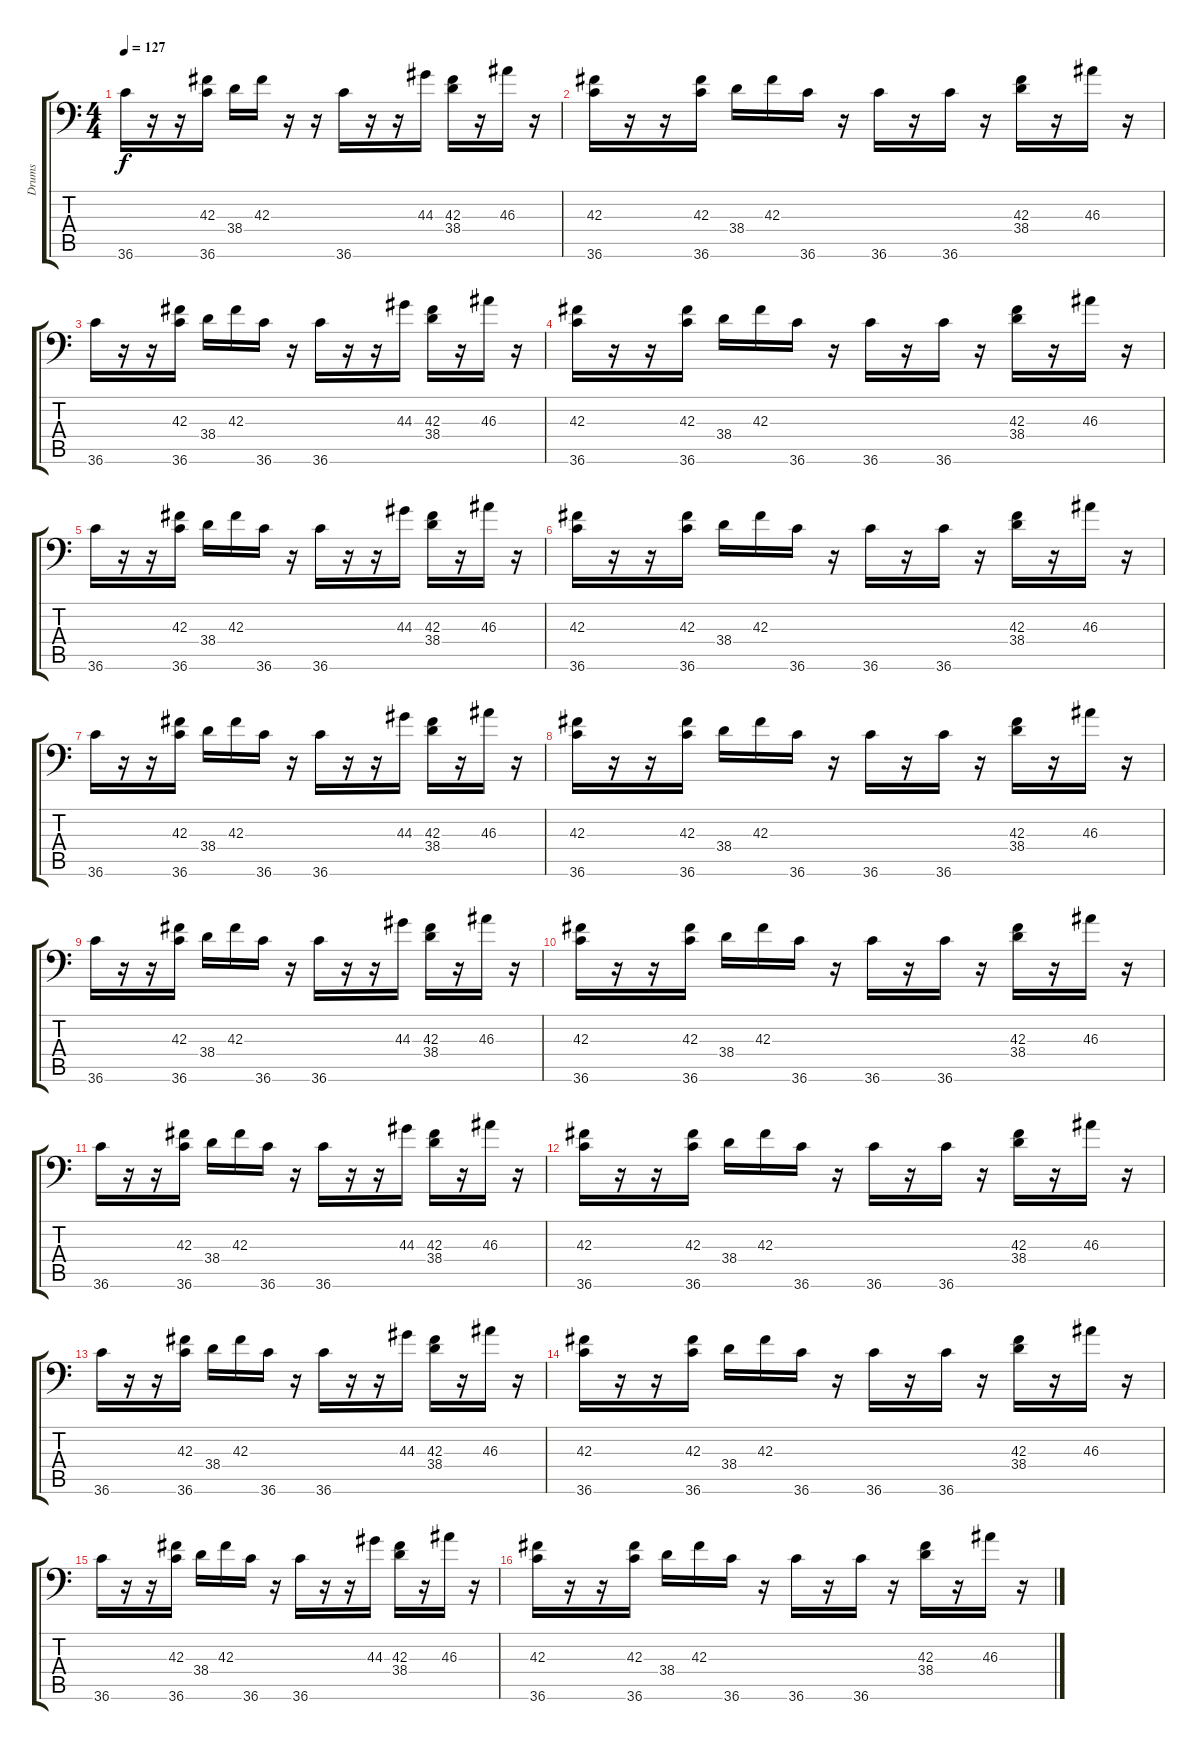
\track ("Drums" "Drums") {instrument acousticgrandpiano}
\staff {score tabs}
\tuning (C-1 C-1 C-1 C-1 C-1 C-1) {hide}
\ts (4 4)
\tempo 127
\clef f4
\ks c
36.6.16{dy f} r.16 r.16 (42.3 36.6).16 38.4.16 42.3.16 r.16 r.16 36.6.16 r.16 r.16 44.3.16 (42.3 38.4).16 r.16 46.3.16 r.16 |
(42.3 36.6).16 r.16 r.16 (42.3 36.6).16 38.4.16 42.3.16 36.6.16 r.16 36.6.16 r.16 36.6.16 r.16 (42.3 38.4).16 r.16 46.3.16 r.16 |
36.6.16 r.16 r.16 (42.3 36.6).16 38.4.16 42.3.16 36.6.16 r.16 36.6.16 r.16 r.16 44.3.16 (42.3 38.4).16 r.16 46.3.16 r.16 |
(42.3 36.6).16 r.16 r.16 (42.3 36.6).16 38.4.16 42.3.16 36.6.16 r.16 36.6.16 r.16 36.6.16 r.16 (42.3 38.4).16 r.16 46.3.16 r.16 |
36.6.16 r.16 r.16 (42.3 36.6).16 38.4.16 42.3.16 36.6.16 r.16 36.6.16 r.16 r.16 44.3.16 (42.3 38.4).16 r.16 46.3.16 r.16 |
(42.3 36.6).16 r.16 r.16 (42.3 36.6).16 38.4.16 42.3.16 36.6.16 r.16 36.6.16 r.16 36.6.16 r.16 (42.3 38.4).16 r.16 46.3.16 r.16 |
36.6.16 r.16 r.16 (42.3 36.6).16 38.4.16 42.3.16 36.6.16 r.16 36.6.16 r.16 r.16 44.3.16 (42.3 38.4).16 r.16 46.3.16 r.16 |
(42.3 36.6).16 r.16 r.16 (42.3 36.6).16 38.4.16 42.3.16 36.6.16 r.16 36.6.16 r.16 36.6.16 r.16 (42.3 38.4).16 r.16 46.3.16 r.16 |
36.6.16 r.16 r.16 (42.3 36.6).16 38.4.16 42.3.16 36.6.16 r.16 36.6.16 r.16 r.16 44.3.16 (42.3 38.4).16 r.16 46.3.16 r.16 |
(42.3 36.6).16 r.16 r.16 (42.3 36.6).16 38.4.16 42.3.16 36.6.16 r.16 36.6.16 r.16 36.6.16 r.16 (42.3 38.4).16 r.16 46.3.16 r.16 |
36.6.16 r.16 r.16 (42.3 36.6).16 38.4.16 42.3.16 36.6.16 r.16 36.6.16 r.16 r.16 44.3.16 (42.3 38.4).16 r.16 46.3.16 r.16 |
(42.3 36.6).16 r.16 r.16 (42.3 36.6).16 38.4.16 42.3.16 36.6.16 r.16 36.6.16 r.16 36.6.16 r.16 (42.3 38.4).16 r.16 46.3.16 r.16 |
36.6.16 r.16 r.16 (42.3 36.6).16 38.4.16 42.3.16 36.6.16 r.16 36.6.16 r.16 r.16 44.3.16 (42.3 38.4).16 r.16 46.3.16 r.16 |
(42.3 36.6).16 r.16 r.16 (42.3 36.6).16 38.4.16 42.3.16 36.6.16 r.16 36.6.16 r.16 36.6.16 r.16 (42.3 38.4).16 r.16 46.3.16 r.16 |
36.6.16 r.16 r.16 (42.3 36.6).16 38.4.16 42.3.16 36.6.16 r.16 36.6.16 r.16 r.16 44.3.16 (42.3 38.4).16 r.16 46.3.16 r.16 |
(42.3 36.6).16 r.16 r.16 (42.3 36.6).16 38.4.16 42.3.16 36.6.16 r.16 36.6.16 r.16 36.6.16 r.16 (42.3 38.4).16 r.16 46.3.16 r.16
